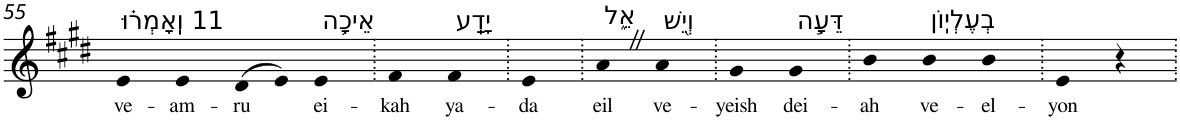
**kern	**text
*part1	*part1
*staff1	*staff1
*I"Piano	*
*I'Pno	*
!!LO:PB:g=z
*clefG2	*
*k[f#c#g#d#]	*
*E:	*
=55	=55
!LO:TX:a:t=11 וְֽאָמְר֗וּ	!
!	!LO:LY:b
4e	ve-
!	!LO:LY:b
4e	-am-
!	!LO:LY:b
(>8d#	-ru
8e)	.
!LO:TX:a:t=אֵיכָ֥ה	!
!	!LO:LY:b
4e	ei-
=56.	=56.
!	!LO:LY:b
4f#	-kah
!LO:TX:a:t=יָדַֽע	!
!	!LO:LY:b
4f#	ya-
=57.	=57.
!	!LO:LY:b
4e	-da
=58.	=58.
!LO:TX:a:t=אֵ֑ל	!
!	!LO:LY:b
4aZ	eil
!LO:TX:a:t=וְיֵ֖שׁ	!
!	!LO:LY:b
4a	ve-
=59.	=59.
!	!LO:LY:b
4g#	-yeish
!LO:TX:a:t=דֵּעָ֣ה	!
!	!LO:LY:b
4g#	dei-
=60.	=60.
!	!LO:LY:b
4b	-ah
!LO:TX:a:t=בְעֶלְיֽוֹן	!
!	!LO:LY:b
4b	ve-
!	!LO:LY:b
4b	-el-
=61.	=61.
!	!LO:LY:b
4e	-yon
4r	.
=.	=.
*-	*-
